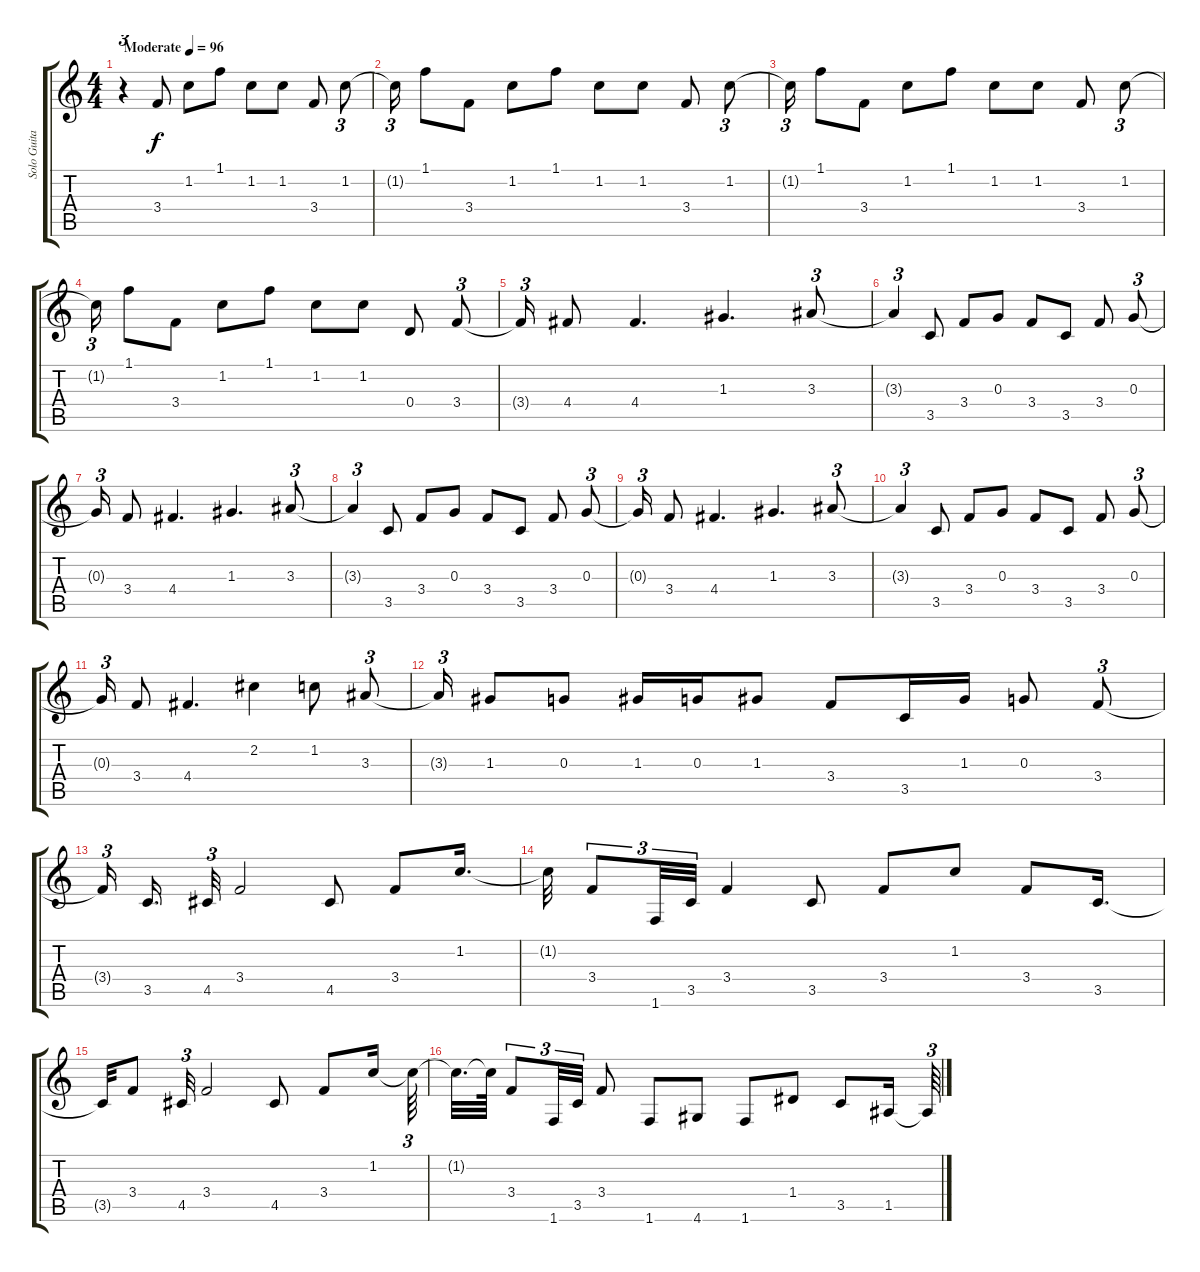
\track ("Solo Guitar" "Solo Guita") {instrument electricguitarclean}
\staff {score tabs}
\tuning (E4 B3 G3 D3 A2 E2) {hide}
\ts (4 4)
\tempo (96 "Moderate")
\clef g2
\ks c
r.4{tu (3 2) dy f instrument electricguitarclean} 3.4.8 1.2.8 1.1.8 1.2.8 1.2.8 3.4.8 1.2.8{tu (3 2)} |
1.2{t}.16{tu (3 2)} 1.1.8 3.4.8 1.2.8 1.1.8 1.2.8 1.2.8 3.4.8 1.2.8{tu (3 2)} |
1.2{t}.16{tu (3 2)} 1.1.8 3.4.8 1.2.8 1.1.8 1.2.8 1.2.8 3.4.8 1.2.8{tu (3 2)} |
1.2{t}.16{tu (3 2)} 1.1.8 3.4.8 1.2.8 1.1.8 1.2.8 1.2.8 0.4.8 3.4.8{tu (3 2)} |
3.4{t}.16{tu (3 2)} 4.4.8 4.4.4{d} 1.3.4{d} 3.3.8{tu (3 2)} |
3.3{t}.4{tu (3 2)} 3.5.8 3.4.8 0.3.8 3.4.8 3.5.8 3.4.8 0.3.8{tu (3 2)} |
0.3{t}.16{tu (3 2)} 3.4.8 4.4.4{d} 1.3.4{d} 3.3.8{tu (3 2)} |
3.3{t}.4{tu (3 2)} 3.5.8 3.4.8 0.3.8 3.4.8 3.5.8 3.4.8 0.3.8{tu (3 2)} |
0.3{t}.16{tu (3 2)} 3.4.8 4.4.4{d} 1.3.4{d} 3.3.8{tu (3 2)} |
3.3{t}.4{tu (3 2)} 3.5.8 3.4.8 0.3.8 3.4.8 3.5.8 3.4.8 0.3.8{tu (3 2)} |
0.3{t}.16{tu (3 2)} 3.4.8 4.4.4{d} 2.2.4 1.2.8 3.3.8{tu (3 2)} |
3.3{t}.16{tu (3 2)} 1.3.8 0.3.8 1.3.16 0.3.16 1.3.8 3.4.8 3.5.16 1.3.16 0.3.8 3.4.8{tu (3 2)} |
3.4{t}.16{tu (3 2) beam splitsecondary} 3.5.16{d} 4.5.32{tu (3 2)} 3.4.2 4.5.8 3.4.8 1.2.16{d} |
1.2{t}.32 3.4.8{tu (3 2)} 1.6.32{tu (3 2)} 3.5.32{tu (3 2)} 3.4.4 3.5.8 3.4.8 1.2.8 3.4.8 3.5.16{d} |
3.5{t}.32 3.4.8 4.5.32{tu (3 2)} 3.4.2 4.5.8 3.4.8 1.2.16 1.2{t}.64{tu (3 2)} |
1.2{t}.32{d} 1.2{t}.64 3.4.8{tu (3 2)} 1.6.32{tu (3 2)} 3.5.32{tu (3 2)} 3.4.8 1.6.8 4.6.8 1.6.8 1.4.8 3.5.8 1.5.16 1.5{t}.64{tu (3 2)}
